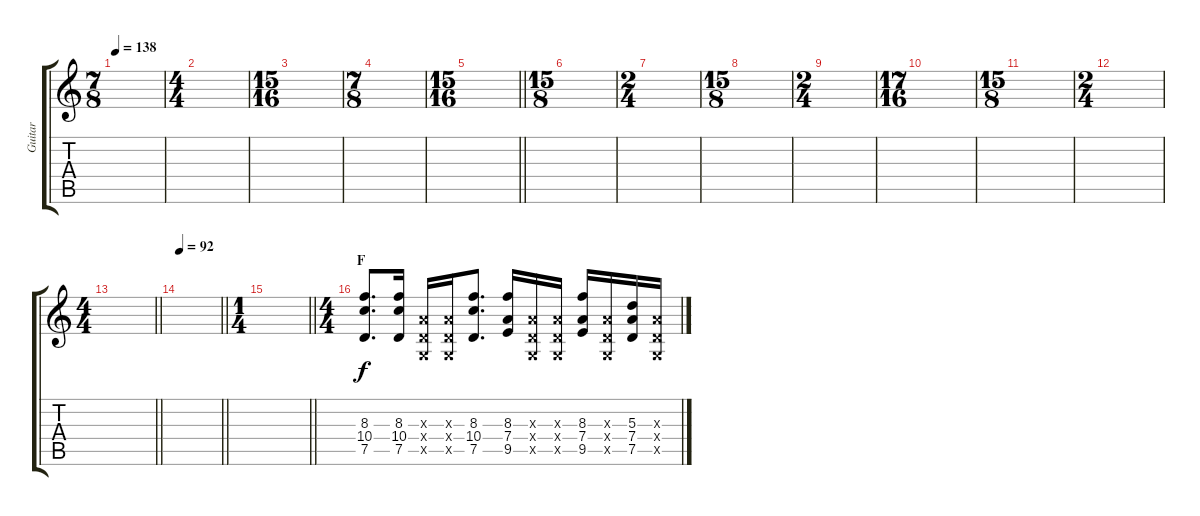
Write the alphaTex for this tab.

\track ("Guitar" "Guitar") {instrument distortionguitar}
\staff {score tabs}
\tuning (G4 E4 A3 D3 G2 C2) {hide}
\ts (7 8)
\tempo 138
\clef g2
\ks c
|
\ts (4 4)
|
\ts (15 16)
|
\ts (7 8)
|
\ts (15 16)
\barLineRight lightlight
|
\ts (15 8)
|
\ts (2 4)
|
\ts (15 8)
|
\ts (2 4)
|
\ts (17 16)
|
\ts (15 8)
|
\ts (2 4)
|
\ts (4 4)
\barLineRight lightlight
|
\tempo 92
\barLineRight lightlight
|
\ts (1 4)
\barLineRight lightlight
|
\ts (4 4)
\section ("" "F")
(8.3 10.4 7.5).8{d} (8.3 10.4 7.5).16 (0.3{x} 0.4{x} 0.5{x}).16 (0.3{x} 0.4{x} 0.5{x}).16 (8.3 10.4 7.5).8{d} (8.3 7.4 9.5).16 (0.3{x} 0.4{x} 0.5{x}).16 (0.3{x} 0.4{x} 0.5{x}).16 (8.3 7.4 9.5).16 (0.3{x} 0.4{x} 0.5{x}).16 (5.3 7.4 7.5).16 (0.3{x} 0.4{x} 0.5{x}).16
